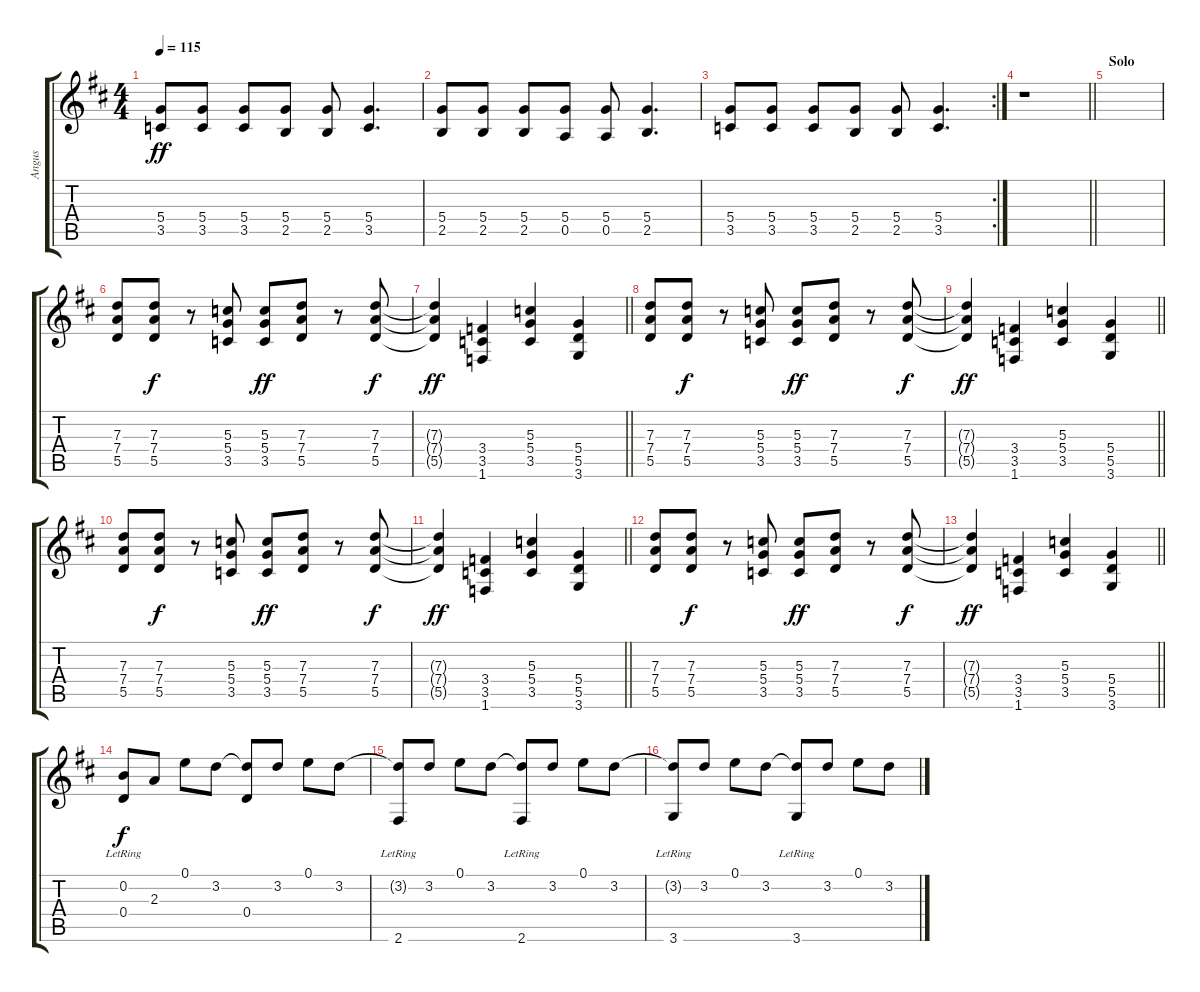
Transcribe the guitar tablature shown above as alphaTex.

\track ("Angus" "Angus") {instrument overdrivenguitar}
\staff {score tabs}
\tuning (E4 B3 G3 D3 A2 E2) {hide}
\ts (4 4)
\tempo 115
\clef g2
\ks d
(5.4 3.5).8{dy ff} (5.4 3.5).8 (5.4 3.5).8 (5.4 2.5).8 (5.4 2.5).8 (5.4 3.5).4{d} |
(5.4 2.5).8 (5.4 2.5).8 (5.4 2.5).8 (5.4 0.5).8 (5.4 0.5).8 (5.4 2.5).4{d} |
\rc 2
(5.4 3.5).8 (5.4 3.5).8 (5.4 3.5).8 (5.4 2.5).8 (5.4 2.5).8 (5.4 3.5).4{d} |
\barLineRight lightlight
r.1 |
\section ("" "Solo")
|
(7.3 7.4 5.5).8 (7.3 7.4 5.5).8{dy f} r.8 (5.3 5.4 3.5).8 (5.3 5.4 3.5).8{dy ff} (7.3 7.4 5.5).8 r.8 (7.3 7.4 5.5).8{dy f} |
\barLineRight lightlight
(7.3{t} 7.4{t} 5.5{t}).4{dy ff} (3.4 3.5 1.6).4 (5.3 5.4 3.5).4 (5.4 5.5 3.6).4 |
(7.3 7.4 5.5).8 (7.3 7.4 5.5).8{dy f} r.8 (5.3 5.4 3.5).8 (5.3 5.4 3.5).8{dy ff} (7.3 7.4 5.5).8 r.8 (7.3 7.4 5.5).8{dy f} |
\barLineRight lightlight
(7.3{t} 7.4{t} 5.5{t}).4{dy ff} (3.4 3.5 1.6).4 (5.3 5.4 3.5).4 (5.4 5.5 3.6).4 |
(7.3 7.4 5.5).8 (7.3 7.4 5.5).8{dy f} r.8 (5.3 5.4 3.5).8 (5.3 5.4 3.5).8{dy ff} (7.3 7.4 5.5).8 r.8 (7.3 7.4 5.5).8{dy f} |
\barLineRight lightlight
(7.3{t} 7.4{t} 5.5{t}).4{dy ff} (3.4 3.5 1.6).4 (5.3 5.4 3.5).4 (5.4 5.5 3.6).4 |
(7.3 7.4 5.5).8 (7.3 7.4 5.5).8{dy f} r.8 (5.3 5.4 3.5).8 (5.3 5.4 3.5).8{dy ff} (7.3 7.4 5.5).8 r.8 (7.3 7.4 5.5).8{dy f} |
\barLineRight lightlight
(7.3{t} 7.4{t} 5.5{t}).4{dy ff} (3.4 3.5 1.6).4 (5.3 5.4 3.5).4 (5.4 5.5 3.6).4 |
(0.2 0.4{lr}).8{dy f} 2.3.8 0.1.8 3.2.8 (3.2{t} 0.4).8 3.2.8 0.1.8 3.2.8 |
(3.2{t} 2.6{lr}).8 3.2.8 0.1.8 3.2.8 (3.2{t} 2.6{lr}).8 3.2.8 0.1.8 3.2.8 |
(3.2{t} 3.6{lr}).8 3.2.8 0.1.8 3.2.8 (3.2{t} 3.6{lr}).8 3.2.8 0.1.8 3.2.8
